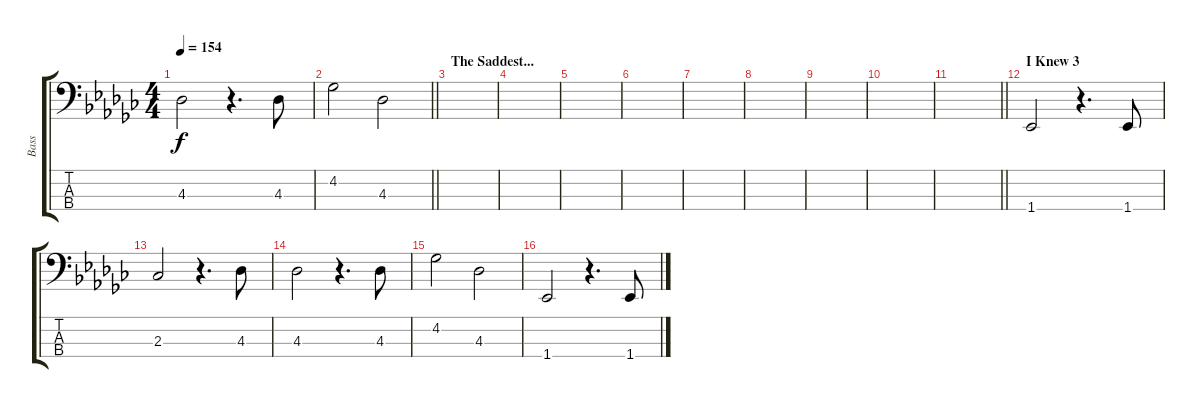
\track ("Bass" "Bass") {instrument electricbassfinger}
\staff {score tabs}
\tuning (G2 D2 A1 D1) {hide}
\ts (4 4)
\tempo 154
\clef f4
\ks gb
4.3.2{dy f} r.4{d} 4.3.8 |
\barLineRight lightlight
4.2.2 4.3.2 |
\section ("" "The Saddest...")
|
|
|
|
|
|
|
|
\barLineRight lightlight
|
\section ("" "I Knew 3")
1.4.2 r.4{d} 1.4.8 |
2.3.2 r.4{d} 4.3.8 |
4.3.2 r.4{d} 4.3.8 |
4.2.2 4.3.2 |
1.4.2 r.4{d} 1.4.8
